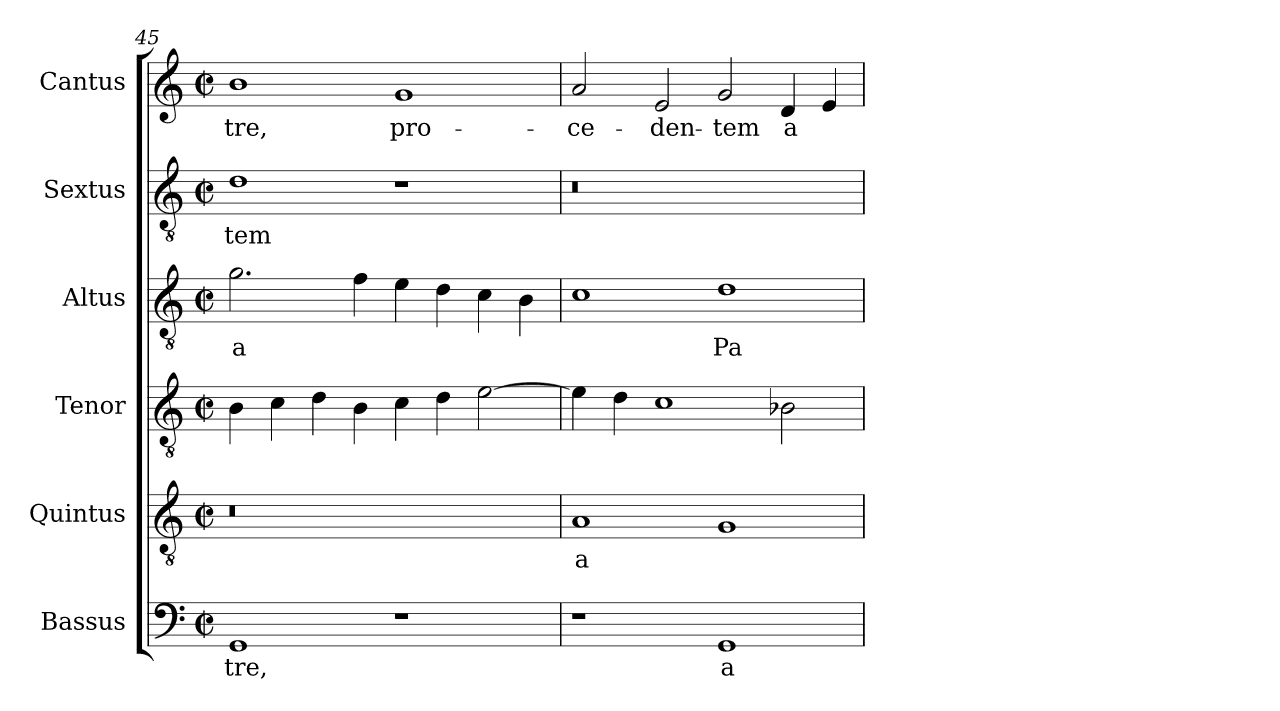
**kern	**text	**kern	**text	**kern	**kern	**text	**kern	**text	**kern	**text
*part6	*part6	*part5	*part5	*part4	*part3	*part3	*part2	*part2	*part1	*part1
*staff6	*staff6	*staff5	*staff5	*staff4	*staff3	*staff3	*staff2	*staff2	*staff1	*staff1
*I"Bassus	*	*I"Quintus	*	*I"Tenor	*I"Altus	*	*I"Sextus	*	*I"Cantus	*
*clefF4	*	*clefGv2	*	*clefGv2	*clefGv2	*	*clefGv2	*	*clefG2	*
*M2/2	*	*M2/2	*	*M2/2	*M2/2	*	*M2/2	*	*M2/2	*
*met(c|)	*	*met(c|)	*	*met(c|)	*met(c|)	*	*met(c|)	*	*met(c|)	*
=45	=45	=45	=45	=45	=45	=45	=45	=45	=45	=45
!	!LO:LY:b:cj	!	!	!	!	!LO:LY:b:cj	!	!LO:LY:b:cj	!	!LO:LY:b:cj
1GG	tre,	0r	.	4B\	2.g\	a	1d	-tem	1b	-tre,
.	.	.	.	4c\	.	.	.	.	.	.
.	.	.	.	4d\	.	.	.	.	.	.
.	.	.	.	4B\	4f\	.	.	.	.	.
!	!	!	!	!	!	!	!	!	!	!LO:LY:b:cj
1r	.	.	.	4c\	4e\	.	1r	.	1g	pro-
.	.	.	.	4d\	4d\	.	.	.	.	.
.	.	.	.	[>2e\	4c\	.	.	.	.	.
.	.	.	.	.	4B\	.	.	.	.	.
=46	=46	=46	=46	=46	=46	=46	=46	=46	=46	=46
!	!	!	!LO:LY:b:rj	!	!	!	!	!	!	!LO:LY:b:cj
1r	.	1A	a	4e\]	1c	.	0r	.	2a/	-ce-
.	.	.	.	4d\	.	.	.	.	.	.
!	!	!	!	!	!	!	!	!	!	!LO:LY:b:cj
.	.	.	.	1c	.	.	.	.	2e/	-den-
!	!LO:LY:b:cj	!	!	!	!	!LO:LY:b:cj	!	!	!	!LO:LY:b:cj
1GG	a	1G	.	.	1d	Pa-	.	.	2g/	-tem
!	!	!	!	!	!	!	!	!	!	!LO:LY:b:cj
.	.	.	.	2B-X\	.	.	.	.	4d/	a
.	.	.	.	.	.	.	.	.	4e/	.
=	=	=	=	=	=	=	=	=	=	=
*-	*-	*-	*-	*-	*-	*-	*-	*-	*-	*-
